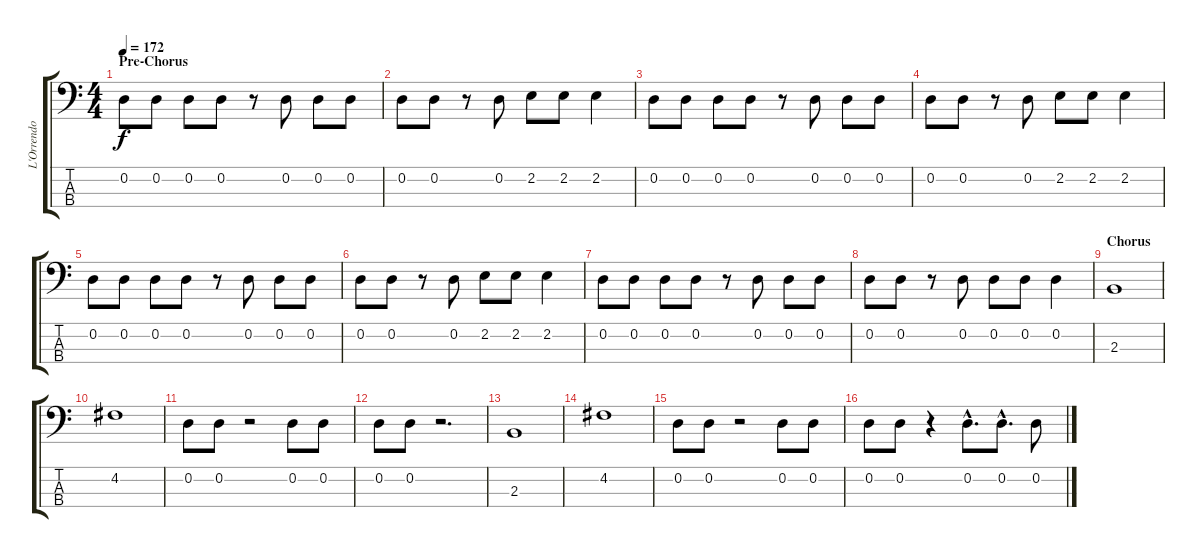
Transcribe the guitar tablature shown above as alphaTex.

\track ("L'Orrendo Maniscalco (Bass)" "L'Orrendo ") {instrument electricbassfinger}
\staff {score tabs}
\tuning (G2 D2 A1 E1) {hide}
\ts (4 4)
\section ("" "Pre-Chorus")
\tempo 172
\clef f4
\ks c
0.2.8{dy f} 0.2.8 0.2.8 0.2.8 r.8 0.2.8 0.2.8 0.2.8 |
0.2.8 0.2.8 r.8 0.2.8 2.2.8 2.2.8 2.2.4 |
0.2.8 0.2.8 0.2.8 0.2.8 r.8 0.2.8 0.2.8 0.2.8 |
0.2.8 0.2.8 r.8 0.2.8 2.2.8 2.2.8 2.2.4 |
0.2.8 0.2.8 0.2.8 0.2.8 r.8 0.2.8 0.2.8 0.2.8 |
0.2.8 0.2.8 r.8 0.2.8 2.2.8 2.2.8 2.2.4 |
0.2.8 0.2.8 0.2.8 0.2.8 r.8 0.2.8 0.2.8 0.2.8 |
0.2.8 0.2.8 r.8 0.2.8 0.2.8 0.2.8 0.2.4 |
\section ("" "Chorus")
2.3.1 |
4.2.1 |
0.2.8 0.2.8 r.2 0.2.8 0.2.8 |
0.2.8 0.2.8 r.2{d} |
2.3.1 |
4.2.1 |
0.2.8 0.2.8 r.2 0.2.8 0.2.8 |
0.2.8 0.2.8 r.4 0.2{hac}.8{d} 0.2{hac}.8{d} 0.2.8
